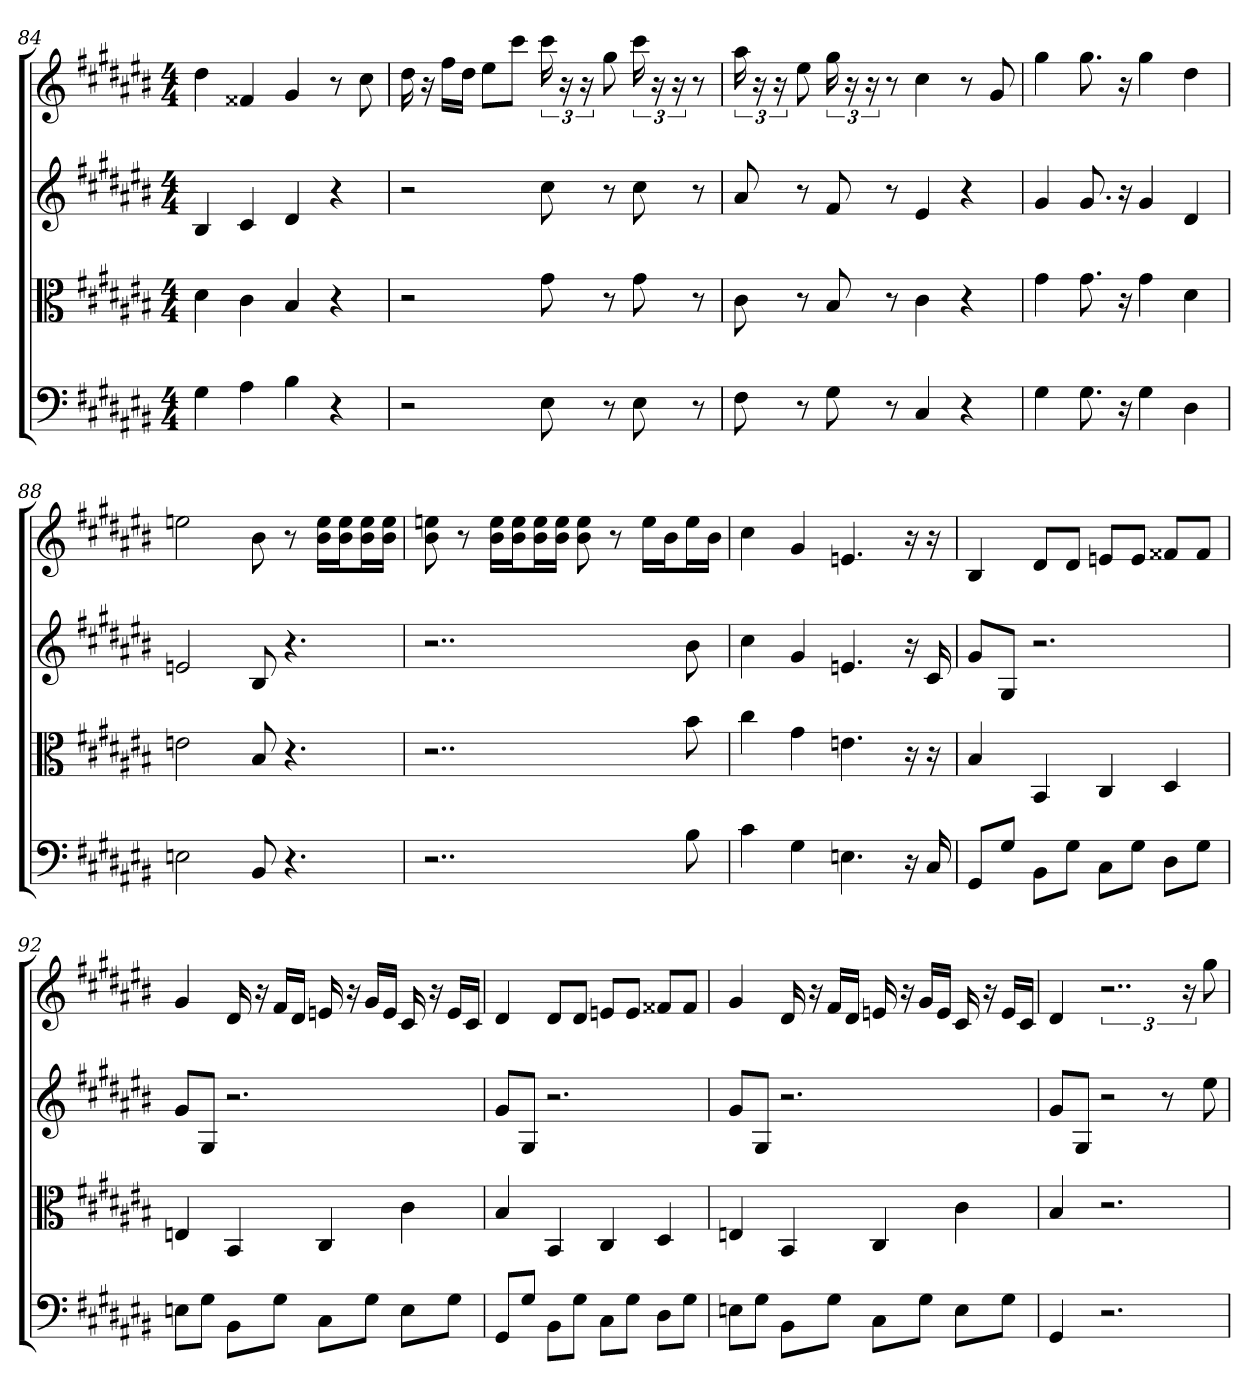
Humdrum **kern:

**kern	**kern	**kern	**kern
*part4	*part3	*part2	*part1
*staff4	*staff3	*staff2	*staff1
*clefF4	*clefC3	*clefG2	*clefG2
*k[f#c#g#d#a#e#b#]	*k[f#c#g#d#a#e#b#]	*k[f#c#g#d#a#e#b#]	*k[f#c#g#d#a#e#b#]
*C#:	*C#:	*C#:	*C#:
*M4/4	*M4/4	*M4/4	*M4/4
=84	=84	=84	=84
4G#	4d#	4B#	4dd#
4A#	4c#	4c#	4f##X
4B#	4B#	4d#	4g#
4r	4r	4r	8r
.	.	.	8cc#
=85	=85	=85	=85
2r	2r	2r	16dd#
.	.	.	16r
.	.	.	16ff#\LL
.	.	.	16dd#\JJ
.	.	.	8ee#\L
.	.	.	8ccc#\J
8E#	8g#	8cc#	24ccc#
.	.	.	24r
.	.	.	24r
8r	8r	8r	8gg#
8E#	8g#	8cc#	24ccc#
.	.	.	24r
.	.	.	24r
8r	8r	8r	8r
=86	=86	=86	=86
8F#	8c#	8a#	24aa#
.	.	.	24r
.	.	.	24r
8r	8r	8r	8ee#
8G#	8B#	8f#	24gg#
.	.	.	24r
.	.	.	24r
8r	8r	8r	8r
4C#	4c#	4e#	4cc#
4r	4r	4r	8r
.	.	.	8g#
=87	=87	=87	=87
4G#	4g#	4g#	4gg#
8.G#	8.g#	8.g#	8.gg#
16r	16r	16r	16r
4G#	4g#	4g#	4gg#
4D#	4d#	4d#	4dd#
=88	=88	=88	=88
2En	2en	2en	2een
8BB#	8B#	8B#	8b#
4.r	4.r	4.r	8r
.	.	.	16b#\ 16ee\LL
.	.	.	16b#\ 16ee\J
.	.	.	16b#\ 16ee\L
.	.	.	16b#\ 16ee\JJ
=89	=89	=89	=89
2..r	2..r	2..r	8b# 8een
.	.	.	8r
.	.	.	16b#\ 16ee\LL
.	.	.	16b#\ 16ee\J
.	.	.	16b#\ 16ee\L
.	.	.	16b#\ 16ee\JJ
.	.	.	8b# 8ee
.	.	.	8r
.	.	.	16ee\LL
.	.	.	16b#\J
8B#	8b#	8b#	16ee\L
.	.	.	16b#\JJ
=90	=90	=90	=90
4c#	4cc#	4cc#	4cc#
4G#	4g#	4g#	4g#
4.En	4.en	4.en	4.en
16r	16r	16r	16r
16C#	16r	16c#	16r
=91	=91	=91	=91
8GG#/L	4B#	8g#/L	4B#
8G#/J	.	8G#/J	.
8BB#\L	4BB#	2.r	8d#/L
8G#\J	.	.	8d#/J
8C#\L	4C#	.	8en/L
8G#\J	.	.	8e/J
8D#\L	4D#	.	8f##X/L
8G#\J	.	.	8f##/J
=92	=92	=92	=92
8En\L	4En	8g#/L	4g#
8G#\J	.	8G#/J	.
8BB#\L	4BB#	2.r	16d#
.	.	.	16r
8G#\J	.	.	16f#/LL
.	.	.	16d#/JJ
8C#\L	4C#	.	16en
.	.	.	16r
8G#\J	.	.	16g#/LL
.	.	.	16e/JJ
8E\L	4c#	.	16c#
.	.	.	16r
8G#\J	.	.	16e/LL
.	.	.	16c#/JJ
=93	=93	=93	=93
8GG#/L	4B#	8g#/L	4d#
8G#/J	.	8G#/J	.
8BB#\L	4BB#	2.r	8d#/L
8G#\J	.	.	8d#/J
8C#\L	4C#	.	8en/L
8G#\J	.	.	8e/J
8D#\L	4D#	.	8f##X/L
8G#\J	.	.	8f##/J
=94	=94	=94	=94
8En\L	4En	8g#/L	4g#
8G#\J	.	8G#/J	.
8BB#\L	4BB#	2.r	16d#
.	.	.	16r
8G#\J	.	.	16f#/LL
.	.	.	16d#/JJ
8C#\L	4C#	.	16en
.	.	.	16r
8G#\J	.	.	16g#/LL
.	.	.	16e/JJ
8E\L	4c#	.	16c#
.	.	.	16r
8G#\J	.	.	16e/LL
.	.	.	16c#/JJ
=95	=95	=95	=95
4GG#	4B#	8g#/L	4d#
.	.	8G#/J	.
2.r	2.r	2r	3..r
.	.	8r	.
.	.	.	24r
.	.	8ee#	8gg#
=	=	=	=
*-	*-	*-	*-
